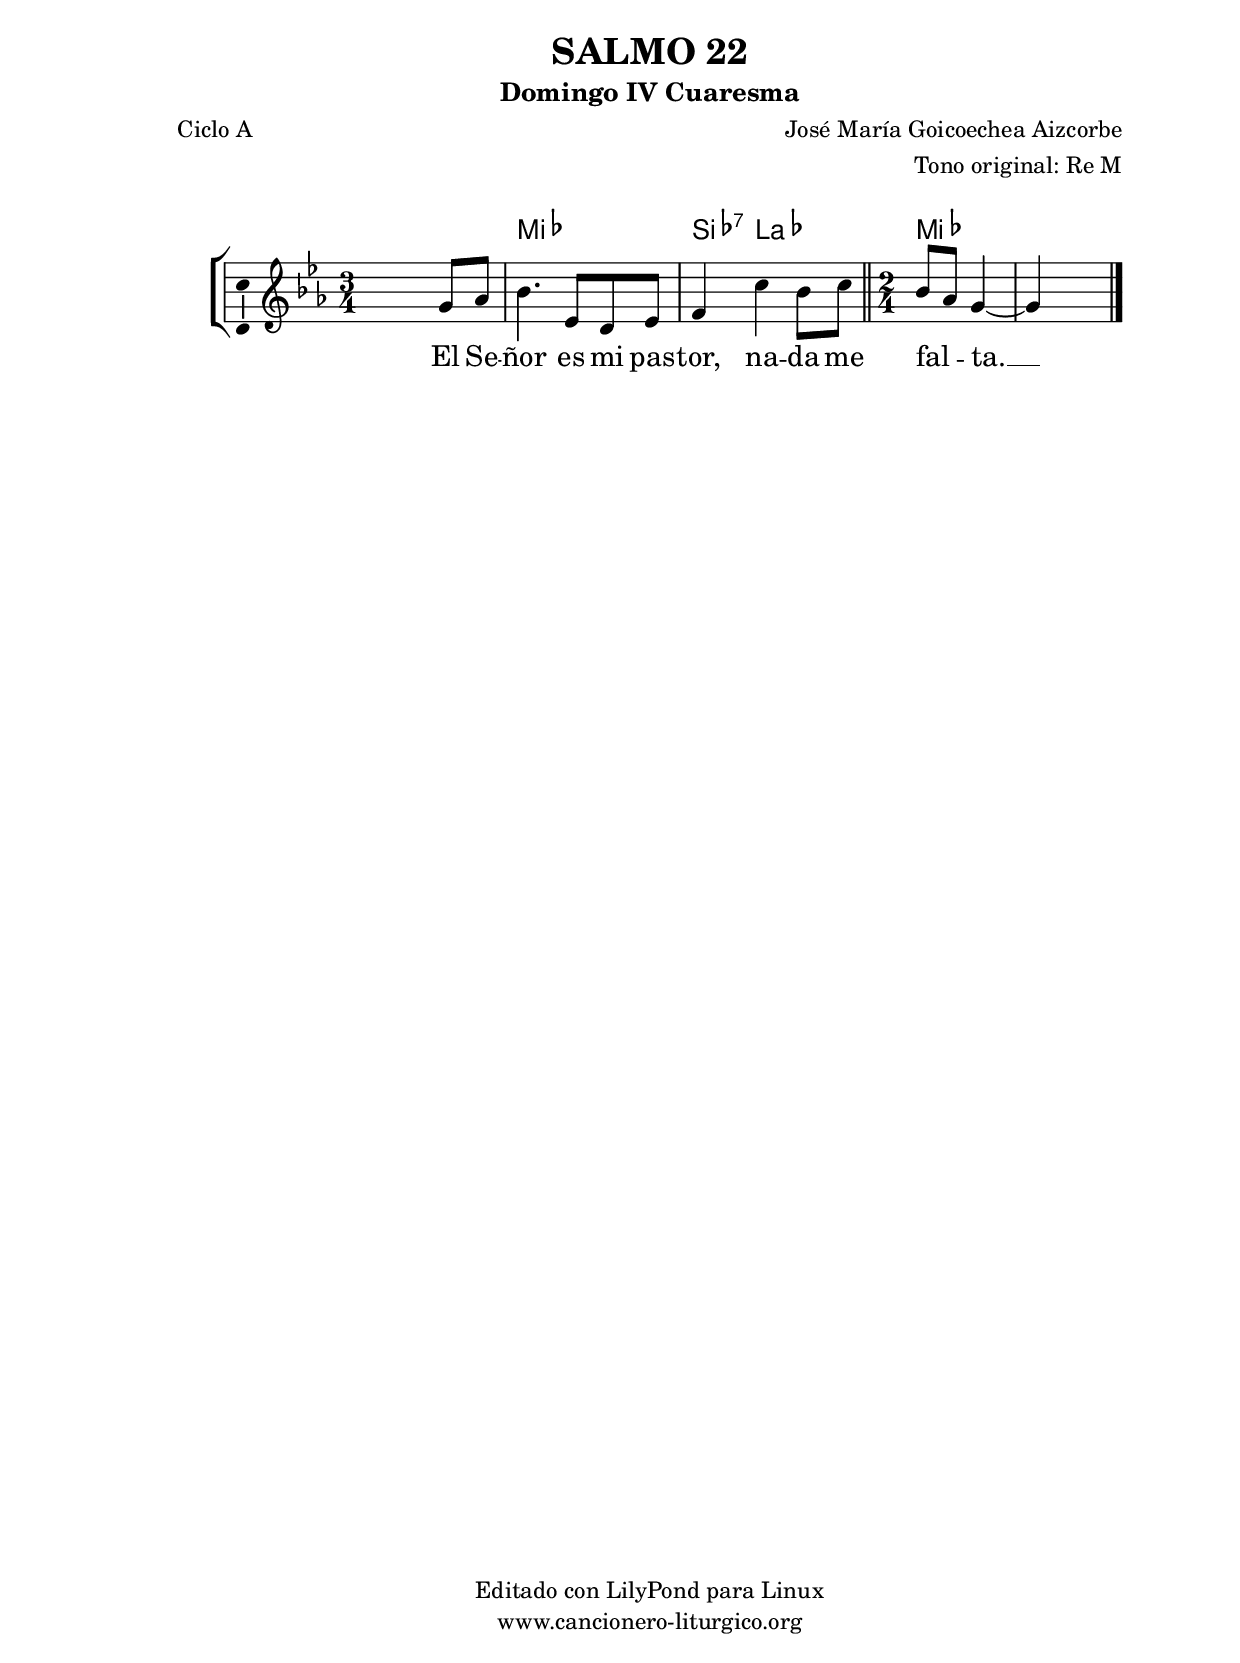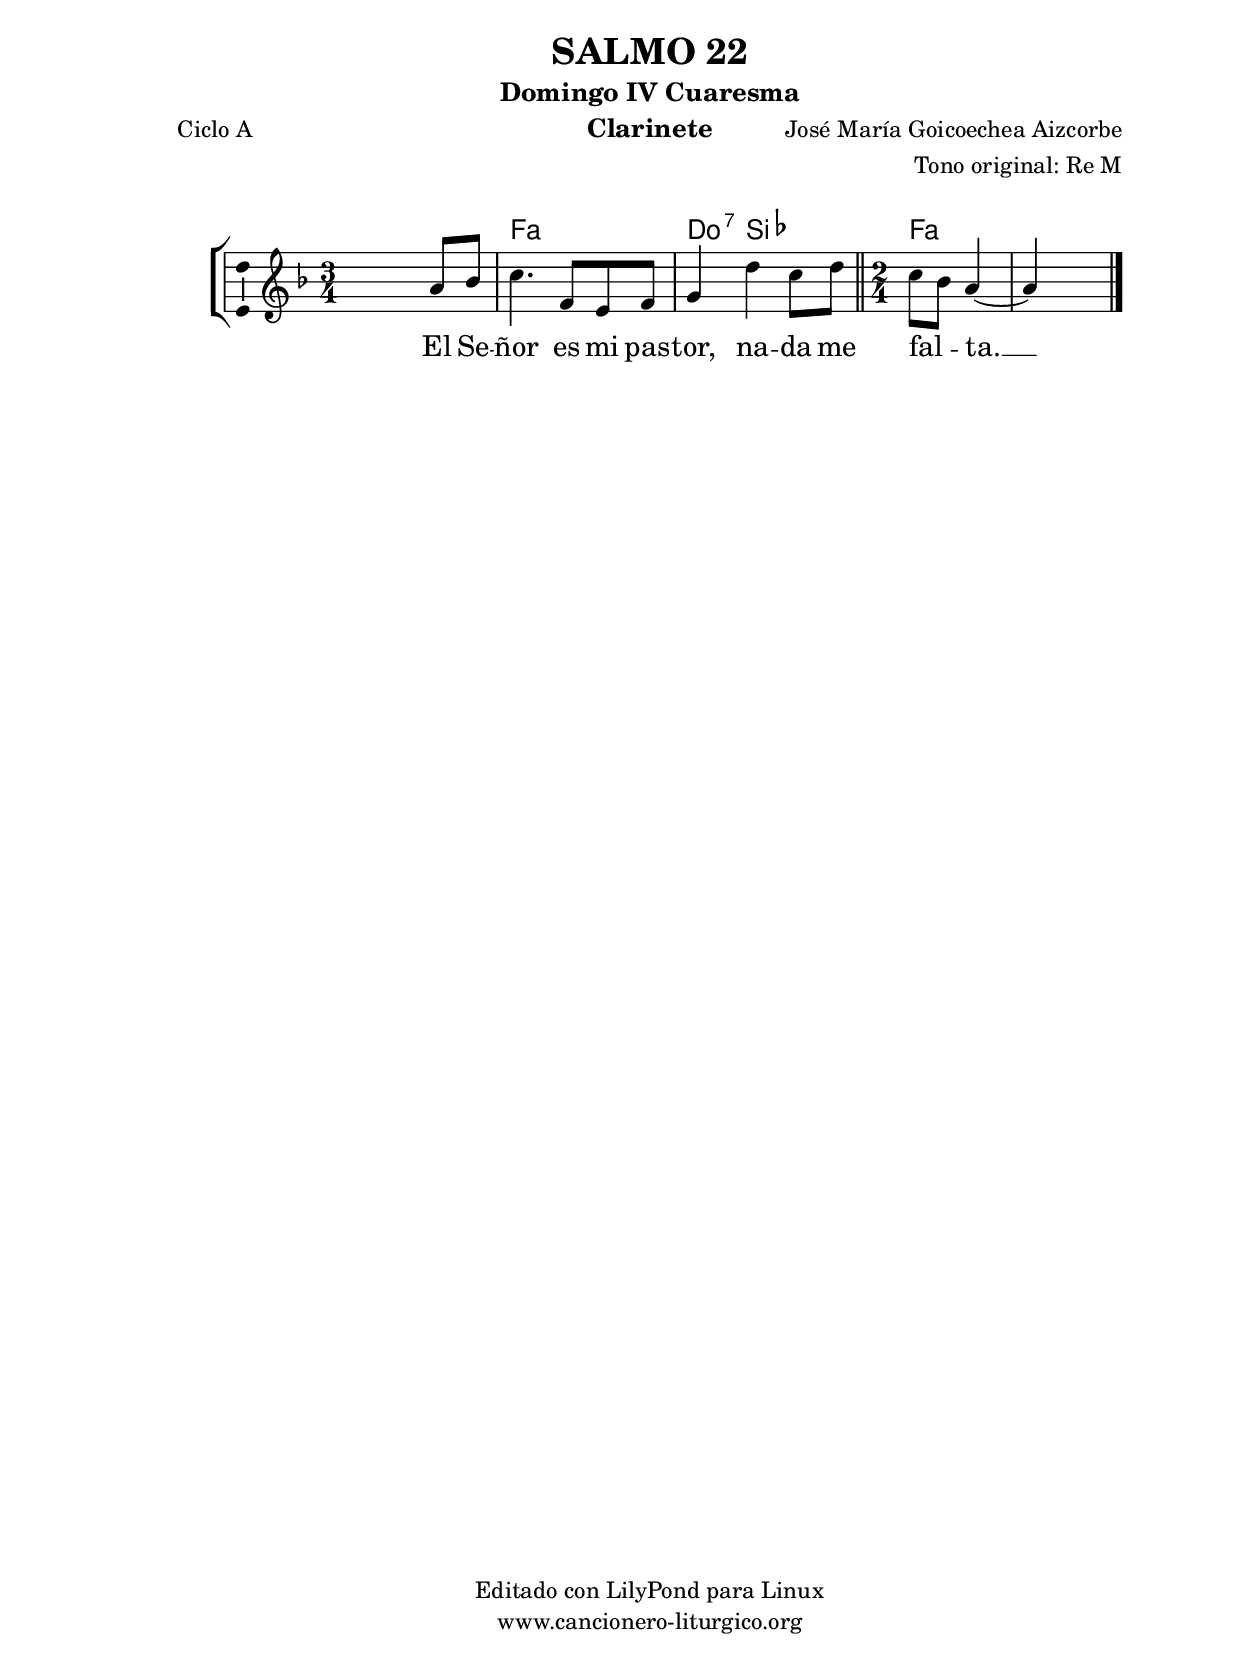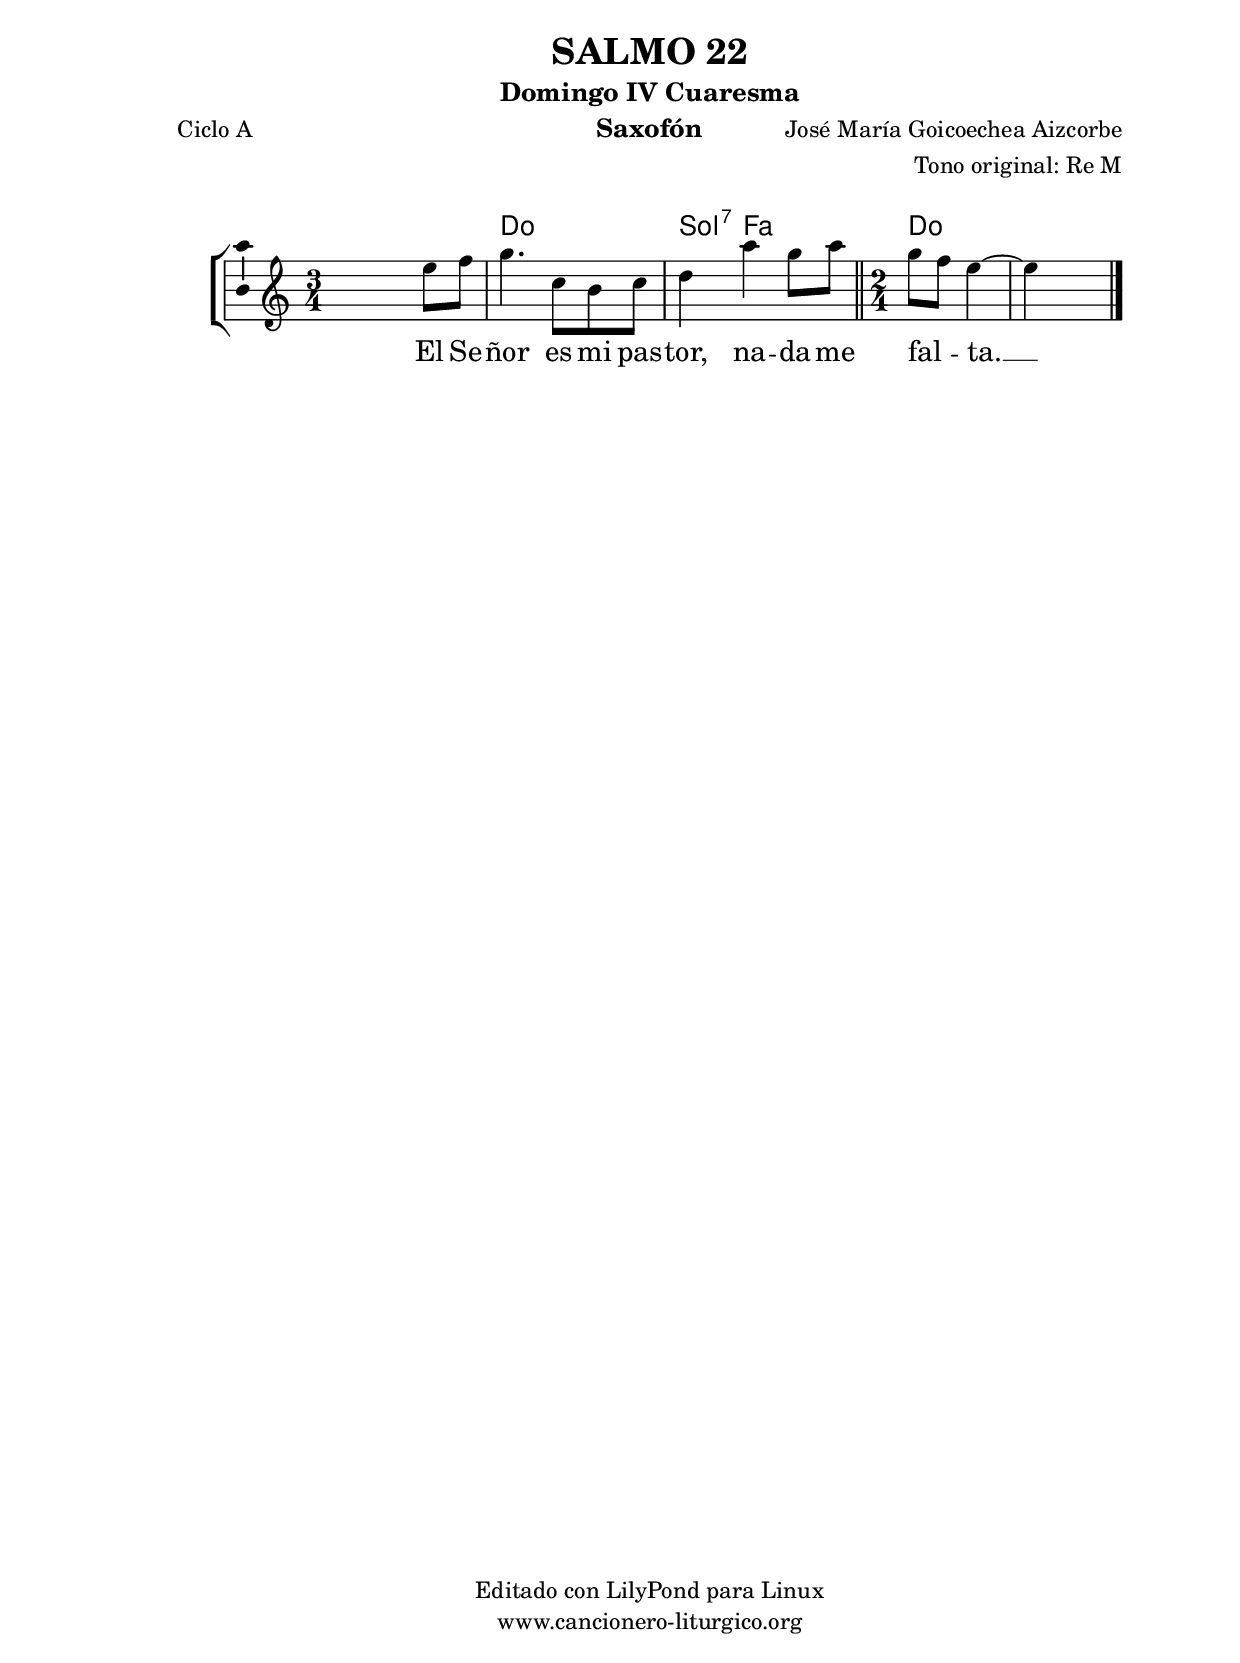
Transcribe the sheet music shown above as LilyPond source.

%
%para convertir .midi en .wav:
%timidity filename.midi -Ow -o finename.wav
%
%
%Para convertir de .wav a .mp3:
%lame -h -m j filename.wav
%
%
%para escuchar el midi:
%timidity nombrefichero.midi
%


%versión de lilypond para la que se ha escrito esta partitura:
\version "2.16.0"

	%Tamaño papel
	#(set-default-paper-size "a4")
	%Tamaño partitura
	#(set-global-staff-size 20)
	%No responde al pulsar sobre una nota
	#(ly:set-option 'point-and-click #f)

%parámetros del encabezamiento:
\header {
	title = "SALMO 22"
	subtitle = "Domingo IV Cuaresma"
	composer = "José María Goicoechea Aizcorbe"
	poet = "Ciclo A"
	meter = ""
	arranger = "Tono original: Re M"
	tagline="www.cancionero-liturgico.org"
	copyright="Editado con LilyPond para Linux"
	}

%parámetros asociados al papel:
\paper  {
	oddHeaderMarkup = \markup {\fill-line { \on-the-fly #not-first-page \fromproperty #'header:title \on-the-fly #not-first-page \fromproperty #'header:composer }}
	evenHeaderMarkup = \markup {\fill-line { \fromproperty #'header:composer \fromproperty #'header:title }}
	#(set-paper-size "a4")
	print-page-number = ##f
	first-page-number = 1
	print-first-page-number = ##f
%	head-separation = 3.0 \cm
	top-margin = 2.0 \cm
	bottom-margin = 0.5\cm
%%%	bottom-margin = -1.0\cm
	left-margin = 3.0 \cm
	line-width = 16.0 \cm 
	indent = 8\mm
	interscoreline = 2.\mm
	between-system-space = 15\mm
%	para que las partituras no llenen la hoja:
	ragged-bottom = ##t
%	idem para la última hoja:
	ragged-last-bottom = ##f
%	para que las partituras llenen el ancho del papel:
	ragged-last = ##f
	after-title-space = 2.5 \cm
%page-count=1
%system-count=8

	%Flexible Vertical Spacing
%	markup-markup-spacing =
%	#'((basic-distance . 15) (minimum-distance . 15) (padding . 3))
	markup-system-spacing =
	#'((basic-distance . 15) (minimum-distance . 15) (padding . 3))
	system-system-spacing =
	#'((basic-distance . 15) (minimum-distance . 15) (padding . 3))
	score-system-spacing =
	#'((basic-distance . 15) (minimum-distance . 15) (padding . 5))
%	top-system-spacing = % header
%	#'((basic-distance . 8) (minimum-distance . 0) (padding . 3))
%	top-markup-spacing =
%	#'((basic-distance . 20) (minimum-distance . 20) (padding . 3))
	last-bottom-spacing = % footer
	#'((basic-distance . 5) (minimum-distance . 5) (padding . 3))
%	score-markup-spacing =
%	#'((basic-distance . 16) (minimum-distance . 13) (padding . 3))

	}


%parámetros que afectan a toda la partitura:
global =  {
	%clave de sol (G):
	\clef G
	%armadura:
	\transpose d ees
	\key d \major
	\tempo 4=100
	\set Score.tempoHideNote = ##t
	}


acordes = {
	\italianChords
	\chordmode {
	\transpose d ees
{

s2.
d2. a4:7 g2 d s
	}
	}
}

melodia = 
	\transpose d ees
{
	\relative c'{

\time 3/4
s2 fis8 g
a4. d,8 cis d
e4 b' a8 b

\bar "||"
\time 2/4
a8 g fis4~
fis4 s4

	\bar "|."
	}
	}


texto = \lyricmode {
El Se -- ñor es mi pas -- tor, na -- da me fal -- _ ta. __
	}


acordesStaff = \context ChordNames = acordesStaff <<
	\set chordChanges = ##t
	\acordes
	>>


vozStaff = \context Voice = vozStaff
\with {\consists "Ambitus_engraver"}
<<
%	\set Staff.instrumentName = ""
%	\set Staff.shortInstrumentName = ""
%	\set Staff.midiInstrument = #"clarinet"
%	\set Staff.midiInstrument = #"cello"
%	\set Staff.midiInstrument = #"flute"
	\set Staff.midiInstrument = #"electric guitar (jazz)"
%	\set Staff.midiInstrument = #"english horn"
%	\set Staff.midiInstrument = #"violin"
%	\set Staff.midiInstrument = #"glockenspiel"
	\set Staff.midiMinimumVolume = #0.7
	\set Staff.midiMaximumVolume = #0.9
	\global
	\melodia
	>>


textoStaff = \context Lyrics = textoStaff <<
	\lyricsto vozStaff \texto
	>>

\book {
	\score {
		\context ChoirStaff {
			\override StaffGroup.SystemStartBracket #'collapse-height = #1
			\override Score.SystemStartBar #'collapse-height = #1
			<<
			\acordesStaff
			\vozStaff
			\textoStaff
			>>
			}
		\layout {
	    		\context {
				\Lyrics
				\override LyricText #'font-size = #2
				}
	   		 \context {
				\Score
				%fontSize = #3
				\override StaffSymbol #'staff-space = #(magstep +3)
				%\override Beam #'thickness = #0.55
				%\override SpacingSpanner #'spacing-increment = #1.0
				%\override Slur #'height-limit = #1.5
				}
			}
		}
	\score {
		\unfoldRepeats
		\context ChoirStaff {
			<<
			\acordesStaff
			\vozStaff
			>>
			}
		\midi {
	  		\context {
	  			\Score
				tempoWholesPerMinute = #(ly:make-moment 70 4)
				}
			}
		}
	}

%Partitura para clarinete
#(define output-suffix "C")
\book {
	\header{
		instrument = "Clarinete"
		}
	\score {
		\context ChoirStaff {
			\override StaffGroup.SystemStartBracket #'collapse-height = #1
			\override Score.SystemStartBar #'collapse-height = #1
\transpose c d
			<<
			\acordesStaff
			\vozStaff
			\textoStaff
			>>
			}
		\layout {
	    		\context {
				\Lyrics
				\override LyricText #'font-size = #2
				}
	   		 \context {
				\Score
				%fontSize = #3
				\override StaffSymbol #'staff-space = #(magstep +3)
				%\override Beam #'thickness = #0.55
				%\override SpacingSpanner #'spacing-increment = #1.0
				%\override Slur #'height-limit = #1.5
				}
			}
		}
	}

%Partitura para saxofón
#(define output-suffix "S")
\book {
	\header{
		instrument = "Saxofón"
		}
	\score {
		\context ChoirStaff {
			\override StaffGroup.SystemStartBracket #'collapse-height = #1
			\override Score.SystemStartBar #'collapse-height = #1
\transpose c a
			<<
			\acordesStaff
			\vozStaff
			\textoStaff
			>>
			}
		\layout {
	    		\context {
				\Lyrics
				\override LyricText #'font-size = #2
				}
	   		 \context {
				\Score
				%fontSize = #3
				\override StaffSymbol #'staff-space = #(magstep +3)
				%\override Beam #'thickness = #0.55
				%\override SpacingSpanner #'spacing-increment = #1.0
				%\override Slur #'height-limit = #1.5
				}
			}
		}
	}

